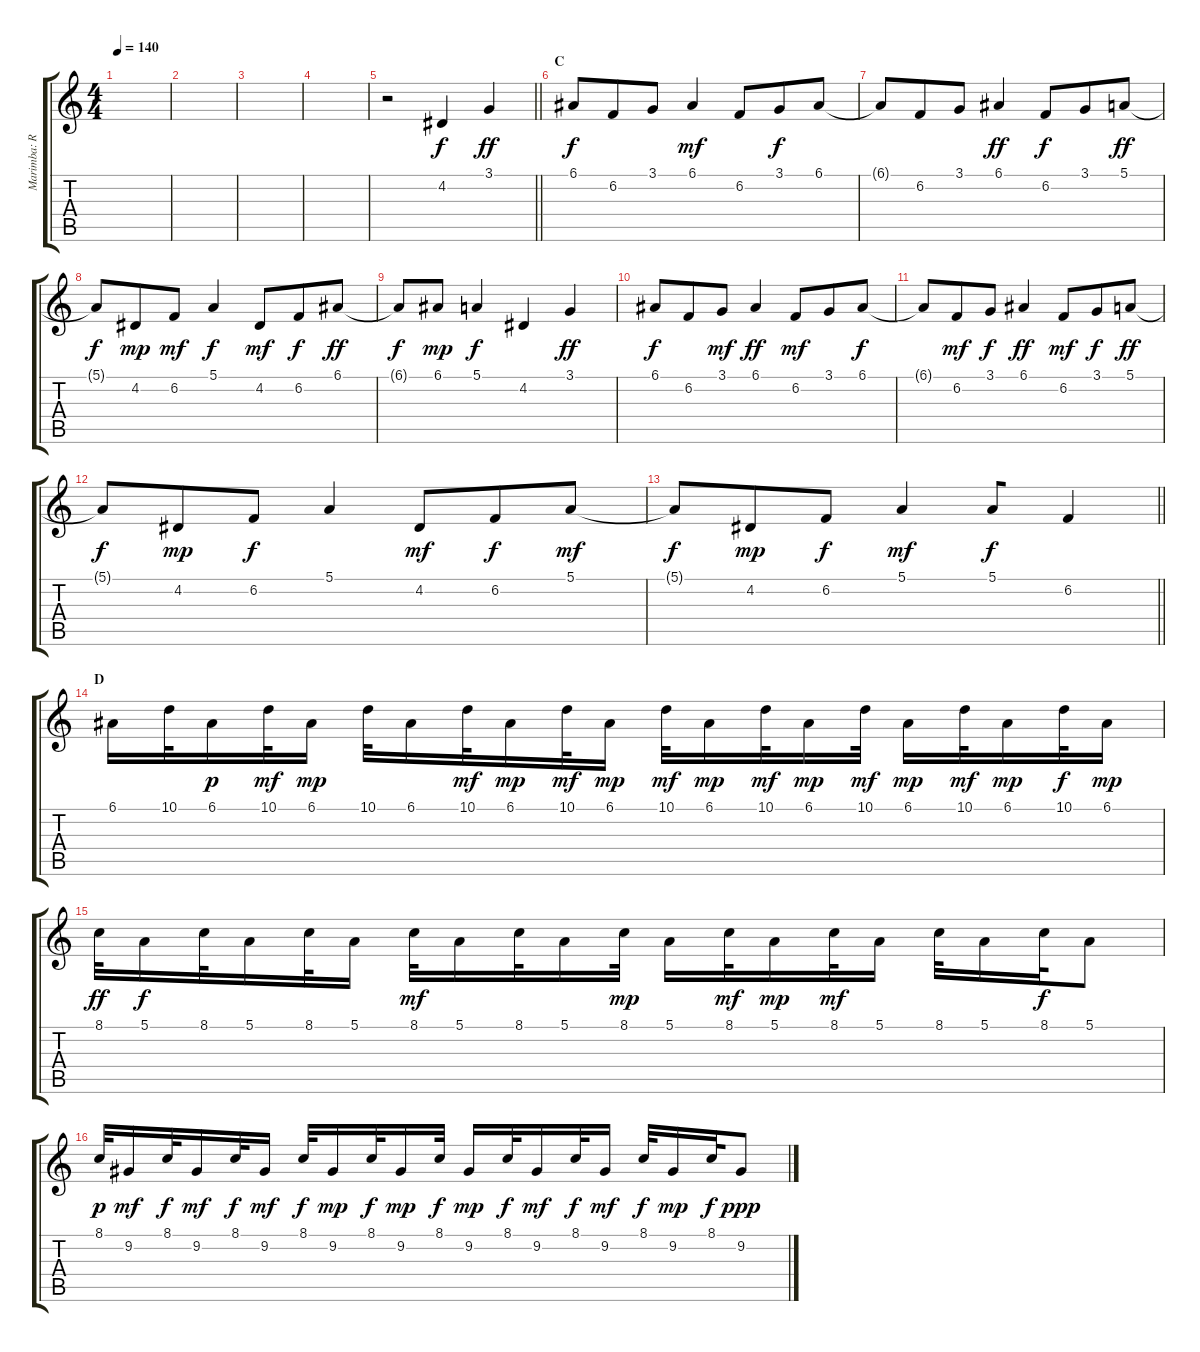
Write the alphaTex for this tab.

\track ("Marimba: Ray Cooper" "Marimba: R") {instrument marimba}
\staff {score tabs}
\tuning (E4 B3 G3 D3 A2 E2) {hide}
\ts (4 4)
\tempo 140
\clef g2
\ks c
|
|
|
|
\barLineRight lightlight
r.2{volume 11 instrument marimba} 4.2.4 3.1.4{dy ff} |
\section ("" "C")
6.1.8{dy f} 6.2.8{beam merge} 3.1.8 6.1.4{dy mf} 6.2.8{beam merge} 3.1.8{dy f} 6.1.8 |
6.1{t}.8 6.2.8{beam merge} 3.1.8 6.1.4{dy ff} 6.2.8{dy f beam merge} 3.1.8 5.1.8{dy ff} |
5.1{t}.8{dy f} 4.2.8{dy mp beam merge} 6.2.8{dy mf} 5.1.4{dy f} 4.2.8{dy mf beam merge} 6.2.8{dy f} 6.1.8{dy ff} |
6.1{t}.8{dy f} 6.1.8{dy mp beam merge} 5.1.4{dy f} 4.2.4 3.1.4{dy ff} |
6.1.8{dy f} 6.2.8{beam merge} 3.1.8{dy mf} 6.1.4{dy ff} 6.2.8{dy mf beam merge} 3.1.8 6.1.8{dy f} |
6.1{t}.8 6.2.8{dy mf beam merge} 3.1.8{dy f} 6.1.4{dy ff} 6.2.8{dy mf beam merge} 3.1.8{dy f} 5.1.8{dy ff} |
5.1{t}.8{dy f} 4.2.8{dy mp beam merge} 6.2.8{dy f} 5.1.4 4.2.8{dy mf beam merge} 6.2.8{dy f} 5.1.8{dy mf} |
\barLineRight lightlight
5.1{t}.8{dy f} 4.2.8{dy mp beam merge} 6.2.8{dy f} 5.1.4{dy mf} 5.1.8{dy f beam merge} 6.2.4 |
\section ("" "D")
6.1.16 10.1.32 6.1.16{dy p} 10.1.32{dy mf} 6.1.16{dy mp} 10.1.32 6.1.16 10.1.32{dy mf} 6.1.16{dy mp} 10.1.32{dy mf} 6.1.16{dy mp} 10.1.32{dy mf} 6.1.16{dy mp} 10.1.32{dy mf} 6.1.16{dy mp} 10.1.32{dy mf} 6.1.16{dy mp} 10.1.32{dy mf} 6.1.16{dy mp} 10.1.32{dy f} 6.1.16{dy mp} |
8.1.32{dy ff} 5.1.16{dy f} 8.1.32 5.1.16 8.1.32 5.1.16 8.1.32{dy mf} 5.1.16 8.1.32 5.1.16 8.1.32{dy mp} 5.1.16 8.1.32{dy mf} 5.1.16{dy mp} 8.1.32{dy mf} 5.1.16 8.1.32 5.1.16 8.1.32{dy f} 5.1.8 |
8.1.32{dy p} 9.2.16{dy mf} 8.1.32{dy f} 9.2.16{dy mf} 8.1.32{dy f} 9.2.16{dy mf} 8.1.32{dy f} 9.2.16{dy mp} 8.1.32{dy f} 9.2.16{dy mp} 8.1.32{dy f} 9.2.16{dy mp} 8.1.32{dy f} 9.2.16{dy mf} 8.1.32{dy f} 9.2.16{dy mf} 8.1.32{dy f} 9.2.16{dy mp} 8.1.32{dy f} 9.2.8{dy ppp}
